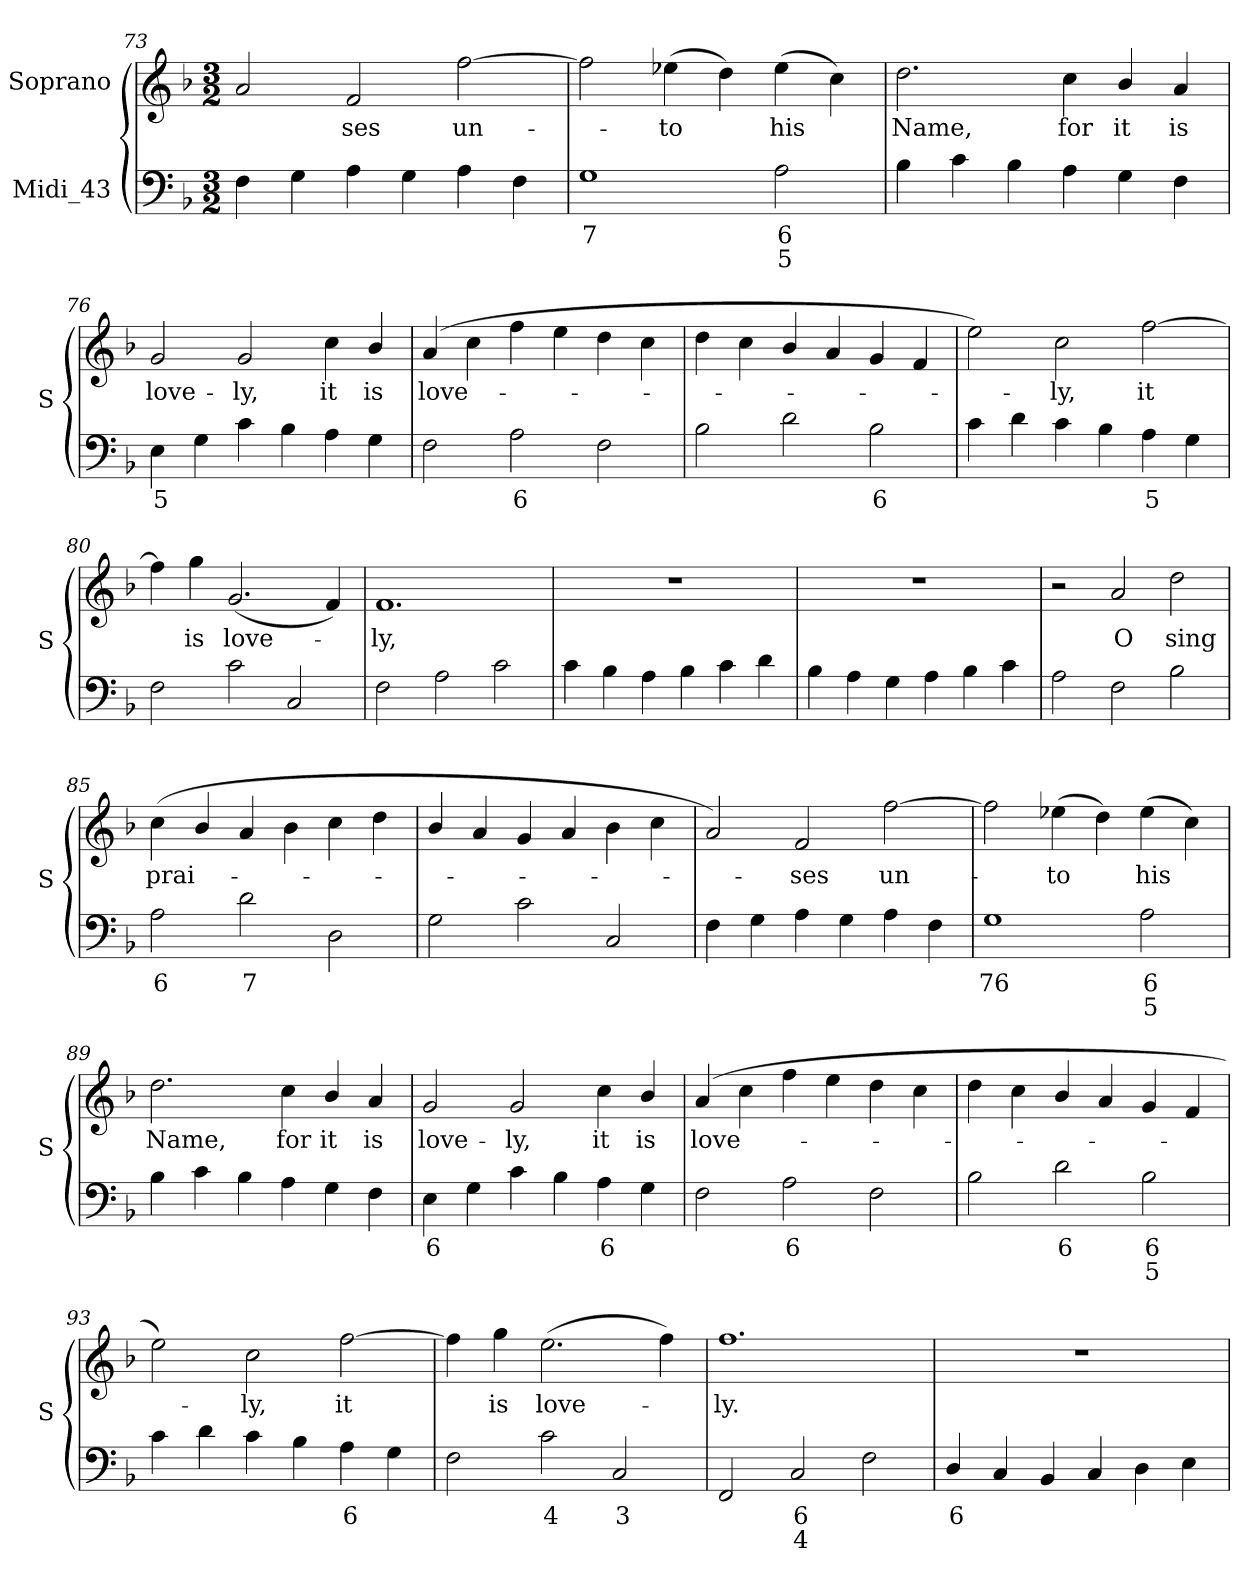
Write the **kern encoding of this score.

**kern	**text	**text	**kern	**text
*part2	*part2	*part2	*part1	*part1
*staff2	*staff2	*staff2	*staff1	*staff1
*I"Midi_43	*	*	*I"Soprano	*
*	*	*	*I'S	*
*clefF4	*	*	*clefG2	*
*k[b-]	*	*	*k[b-]	*
*F:	*	*	*F:	*
*M3/2	*	*	*M3/2	*
=73	=73	=73	=73	=73
4F	.	.	2a	.
4G	.	.	.	.
!	!	!	!	!LO:LY:b
4A	.	.	2f	ses
4G	.	.	.	.
!	!	!	!	!LO:LY:b
4A	.	.	[2ff	un-
4F	.	.	.	.
=74	=74	=74	=74	=74
!	!LO:LY:b	!	!	!
1G	7	.	2ff]	.
!	!	!	!	!LO:LY:b
.	.	.	(>4ee-X	to
.	.	.	4dd)	.
!	!LO:LY:b	!LO:LY:b	!	!LO:LY:b
2A	6	5	(>4ee-	his
.	.	.	4cc)	.
!!LO:LB:g=z
=75	=75	=75	=75	=75
!	!	!	!	!LO:LY:b
4B-	.	.	2.dd	Name,
4c	.	.	.	.
4B-	.	.	.	.
!	!	!	!	!LO:LY:b
4A	.	.	4cc	for
!	!	!	!	!LO:LY:b
4G	.	.	4b-/	it
!	!	!	!	!LO:LY:b
4F	.	.	4a	is
=76	=76	=76	=76	=76
!	!LO:LY:b	!	!	!LO:LY:b
4E	5	.	2g	love-
4G	.	.	.	.
!	!	!	!	!LO:LY:b
4c	.	.	2g	-ly,
4B-	.	.	.	.
!	!	!	!	!LO:LY:b
4A	.	.	4cc	it
!	!	!	!	!LO:LY:b
4G	.	.	4b-/	is
=77	=77	=77	=77	=77
!	!	!	!	!LO:LY:b
2F	.	.	(>4a	love-
.	.	.	4cc	.
!	!LO:LY:b	!	!	!
2A	6	.	4ff	.
.	.	.	4ee	.
2F	.	.	4dd	.
.	.	.	4cc	.
=78	=78	=78	=78	=78
2B-	.	.	4dd	.
.	.	.	4cc	.
2d	.	.	4b-/	.
.	.	.	4a	.
!	!LO:LY:b	!	!	!
2B-	6	.	4g	.
.	.	.	4f	.
=79	=79	=79	=79	=79
4c	.	.	2ee)	.
4d	.	.	.	.
!	!	!	!	!LO:LY:b
4c	.	.	2cc	-ly,
4B-	.	.	.	.
!	!LO:LY:b	!	!	!LO:LY:b
4A	5	.	[2ff	it
4G	.	.	.	.
=80	=80	=80	=80	=80
2F	.	.	4ff]	.
!	!	!	!	!LO:LY:b
.	.	.	4gg	is
!	!	!	!	!LO:LY:b
2c	.	.	(<2.g	love-
2C	.	.	.	.
.	.	.	4f)	.
=81	=81	=81	=81	=81
!	!	!	!	!LO:LY:b
2F	.	.	1.f	ly,
2A	.	.	.	.
2c	.	.	.	.
=82	=82	=82	=82	=82
!	!	!	!LO:N:vis=1	!
4c	.	.	1.r	.
4B-	.	.	.	.
4A	.	.	.	.
4B-	.	.	.	.
4c	.	.	.	.
4d	.	.	.	.
!!LO:LB:g=z
=83	=83	=83	=83	=83
!	!	!	!LO:N:vis=1	!
4B-	.	.	1.r	.
4A	.	.	.	.
4G	.	.	.	.
4A	.	.	.	.
4B-	.	.	.	.
4c	.	.	.	.
=84	=84	=84	=84	=84
2A	.	.	2r	.
!	!	!	!	!LO:LY:b
2F	.	.	2a	O
!	!	!	!	!LO:LY:b
2B-	.	.	2dd	sing
=85	=85	=85	=85	=85
!	!LO:LY:b	!	!	!LO:LY:b
2A	6	.	(<4cc	prai-
.	.	.	4b-/	.
!	!LO:LY:b	!	!	!
2d	7	.	4a	.
.	.	.	4b-	.
2D	.	.	4cc	.
.	.	.	4dd	.
=86	=86	=86	=86	=86
2G	.	.	4b-/	.
.	.	.	4a	.
2c	.	.	4g	.
.	.	.	4a	.
2C	.	.	4b-	.
.	.	.	4cc	.
=87	=87	=87	=87	=87
4F	.	.	2a)	.
4G	.	.	.	.
!	!	!	!	!LO:LY:b
4A	.	.	2f	ses
4G	.	.	.	.
!	!	!	!	!LO:LY:b
4A	.	.	[2ff	un-
4F	.	.	.	.
=88	=88	=88	=88	=88
!	!LO:LY:b	!	!	!
1G	76	.	2ff]	.
!	!	!	!	!LO:LY:b
.	.	.	(>4ee-X	to
.	.	.	4dd)	.
!	!LO:LY:b	!LO:LY:b	!	!LO:LY:b
2A	6	5	(>4ee-	his
.	.	.	4cc)	.
=89	=89	=89	=89	=89
!	!	!	!	!LO:LY:b
4B-	.	.	2.dd	Name,
4c	.	.	.	.
4B-	.	.	.	.
!	!	!	!	!LO:LY:b
4A	.	.	4cc	for
!	!	!	!	!LO:LY:b
4G	.	.	4b-/	it
!	!	!	!	!LO:LY:b
4F	.	.	4a	is
!!LO:LB:g=z
=90	=90	=90	=90	=90
!	!LO:LY:b	!	!	!LO:LY:b
4E	6	.	2g	love-
4G	.	.	.	.
!	!	!	!	!LO:LY:b
4c	.	.	2g	-ly,
4B-	.	.	.	.
!	!LO:LY:b	!	!	!LO:LY:b
4A	6	.	4cc	it
!	!	!	!	!LO:LY:b
4G	.	.	4b-/	is
=91	=91	=91	=91	=91
!	!	!	!	!LO:LY:b
2F	.	.	(>4a	love-
.	.	.	4cc	.
!	!LO:LY:b	!	!	!
2A	6	.	4ff	.
.	.	.	4ee	.
2F	.	.	4dd	.
.	.	.	4cc	.
=92	=92	=92	=92	=92
2B-	.	.	4dd	.
.	.	.	4cc	.
!	!LO:LY:b	!	!	!
2d	6	.	4b-/	.
.	.	.	4a	.
!	!LO:LY:b	!LO:LY:b	!	!
2B-	6	5	4g	.
.	.	.	4f	.
=93	=93	=93	=93	=93
4c	.	.	2ee)	.
4d	.	.	.	.
!	!	!	!	!LO:LY:b
4c	.	.	2cc	ly,
4B-	.	.	.	.
!	!LO:LY:b	!	!	!LO:LY:b
4A	6	.	[2ff	it
4G	.	.	.	.
=94	=94	=94	=94	=94
2F	.	.	4ff]	.
!	!	!	!	!LO:LY:b
.	.	.	4gg	is
!	!LO:LY:b	!	!	!LO:LY:b
2c	4	.	(>2.ee	love-
!	!LO:LY:b	!	!	!
2C	3	.	.	.
.	.	.	4ff)	.
=95	=95	=95	=95	=95
!	!	!	!	!LO:LY:b
2FF	.	.	1.ff	ly.
!	!LO:LY:b	!LO:LY:b	!	!
2C	6	4	.	.
2F	.	.	.	.
=96	=96	=96	=96	=96
!	!LO:LY:b	!	!LO:N:vis=1	!
4D/	6	.	1.r	.
4C	.	.	.	.
4BB-	.	.	.	.
4C	.	.	.	.
4D	.	.	.	.
4E	.	.	.	.
=	=	=	=	=
*-	*-	*-	*-	*-
